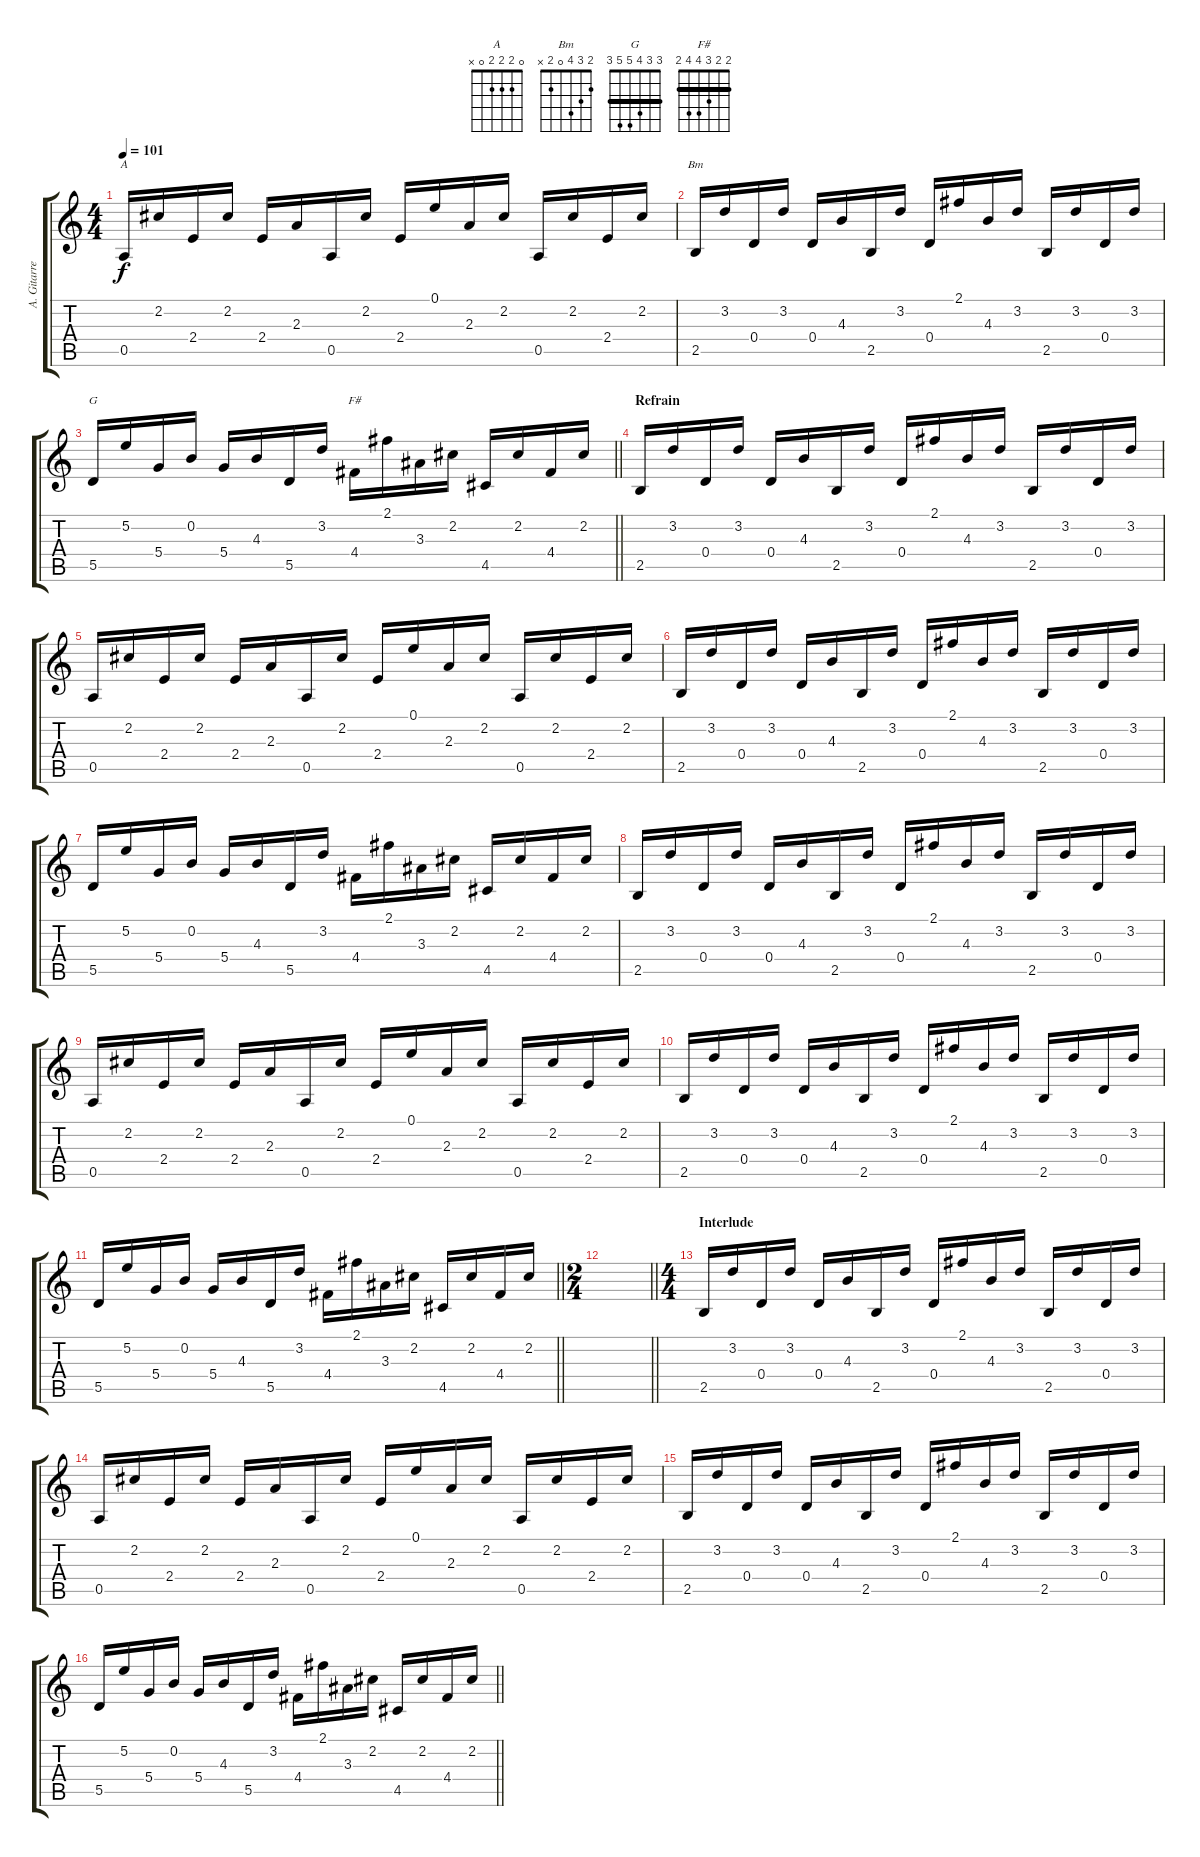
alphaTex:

\track ("A. Gitarre" "A. Gitarre") {instrument acousticguitarnylon}
\staff {score tabs}
\tuning (E4 B3 G3 D3 A2 E2) {hide}
\chord ("A" 0 2 2 2 0 x)
\chord ("Bm" 2 3 4 0 2 x)
\chord ("G" 3 3 4 5 5 3) {barre 3}
\chord ("F#" 2 2 3 4 4 2) {barre 2}
\ts (4 4)
\tempo 101
\clef g2
\ks c
0.5.16{ch "A" dy f} 2.2.16 2.4.16 2.2.16 2.4.16 2.3.16 0.5.16 2.2.16 2.4.16 0.1.16 2.3.16 2.2.16 0.5.16 2.2.16 2.4.16 2.2.16 |
2.5.16{ch "Bm"} 3.2.16 0.4.16 3.2.16 0.4.16 4.3.16 2.5.16 3.2.16 0.4.16 2.1.16 4.3.16 3.2.16 2.5.16 3.2.16 0.4.16 3.2.16 |
\barLineRight lightlight
5.5.16{ch "G"} 5.2.16 5.4.16 0.2.16 5.4.16 4.3.16 5.5.16 3.2.16 4.4.16{ch "F#"} 2.1.16 3.3.16 2.2.16 4.5.16 2.2.16 4.4.16 2.2.16 |
\section ("" "Refrain")
2.5.16 3.2.16 0.4.16 3.2.16 0.4.16 4.3.16 2.5.16 3.2.16 0.4.16 2.1.16 4.3.16 3.2.16 2.5.16 3.2.16 0.4.16 3.2.16 |
0.5.16 2.2.16 2.4.16 2.2.16 2.4.16 2.3.16 0.5.16 2.2.16 2.4.16 0.1.16 2.3.16 2.2.16 0.5.16 2.2.16 2.4.16 2.2.16 |
2.5.16 3.2.16 0.4.16 3.2.16 0.4.16 4.3.16 2.5.16 3.2.16 0.4.16 2.1.16 4.3.16 3.2.16 2.5.16 3.2.16 0.4.16 3.2.16 |
5.5.16 5.2.16 5.4.16 0.2.16 5.4.16 4.3.16 5.5.16 3.2.16 4.4.16 2.1.16 3.3.16 2.2.16 4.5.16 2.2.16 4.4.16 2.2.16 |
2.5.16 3.2.16 0.4.16 3.2.16 0.4.16 4.3.16 2.5.16 3.2.16 0.4.16 2.1.16 4.3.16 3.2.16 2.5.16 3.2.16 0.4.16 3.2.16 |
0.5.16 2.2.16 2.4.16 2.2.16 2.4.16 2.3.16 0.5.16 2.2.16 2.4.16 0.1.16 2.3.16 2.2.16 0.5.16 2.2.16 2.4.16 2.2.16 |
2.5.16 3.2.16 0.4.16 3.2.16 0.4.16 4.3.16 2.5.16 3.2.16 0.4.16 2.1.16 4.3.16 3.2.16 2.5.16 3.2.16 0.4.16 3.2.16 |
\barLineRight lightlight
5.5.16 5.2.16 5.4.16 0.2.16 5.4.16 4.3.16 5.5.16 3.2.16 4.4.16 2.1.16 3.3.16 2.2.16 4.5.16 2.2.16 4.4.16 2.2.16 |
\ts (2 4)
\barLineRight lightlight
|
\ts (4 4)
\section ("" "Interlude")
2.5.16 3.2.16 0.4.16 3.2.16 0.4.16 4.3.16 2.5.16 3.2.16 0.4.16 2.1.16 4.3.16 3.2.16 2.5.16 3.2.16 0.4.16 3.2.16 |
0.5.16 2.2.16 2.4.16 2.2.16 2.4.16 2.3.16 0.5.16 2.2.16 2.4.16 0.1.16 2.3.16 2.2.16 0.5.16 2.2.16 2.4.16 2.2.16 |
2.5.16 3.2.16 0.4.16 3.2.16 0.4.16 4.3.16 2.5.16 3.2.16 0.4.16 2.1.16 4.3.16 3.2.16 2.5.16 3.2.16 0.4.16 3.2.16 |
\barLineRight lightlight
5.5.16 5.2.16 5.4.16 0.2.16 5.4.16 4.3.16 5.5.16 3.2.16 4.4.16 2.1.16 3.3.16 2.2.16 4.5.16 2.2.16 4.4.16 2.2.16
